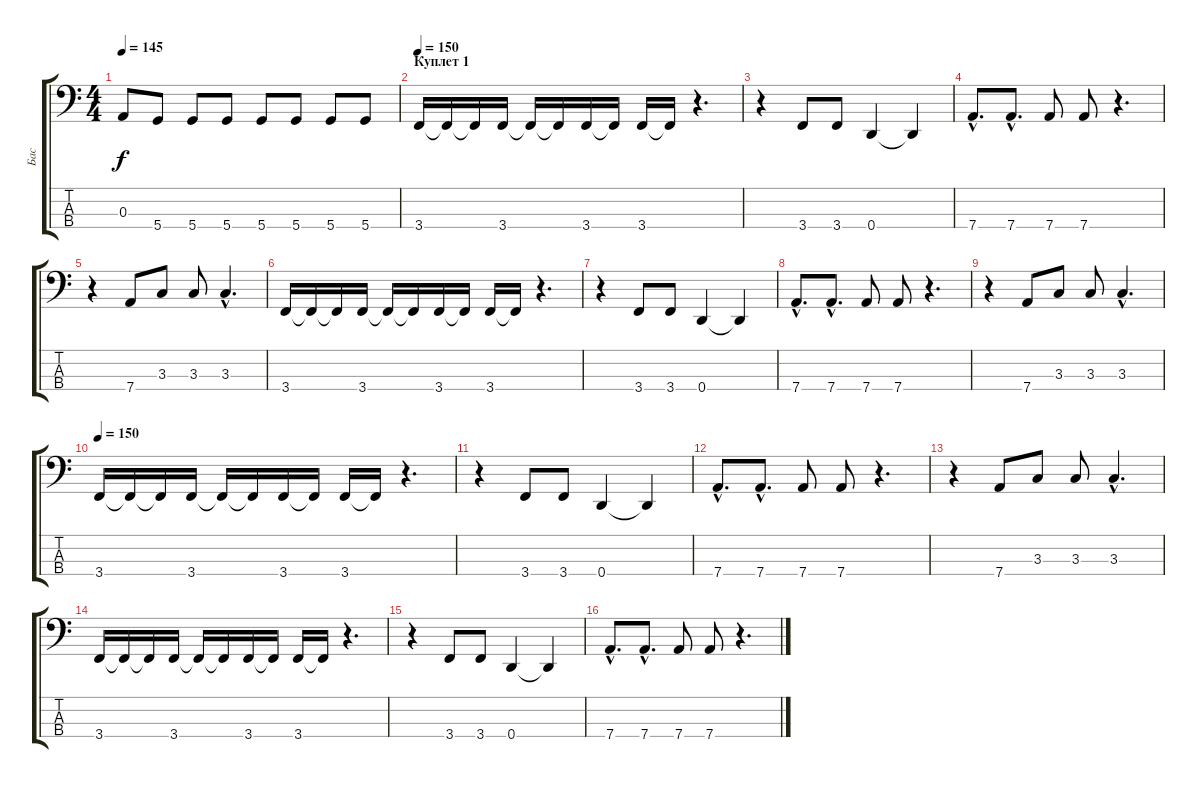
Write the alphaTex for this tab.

\track ("Бас" "Бас") {instrument electricbassfinger}
\staff {score tabs}
\tuning (G2 D2 A1 D1) {hide}
\ts (4 4)
\tempo 145
\clef f4
\ks c
0.3.8{dy f} 5.4.8 5.4.8 5.4.8 5.4.8 5.4.8 5.4.8 5.4.8 |
\section ("" "Куплет 1")
\tempo 150
3.4.16 3.4{t}.16 3.4{t}.16 3.4.16 3.4{t}.16 3.4{t}.16 3.4.16 3.4{t}.16 3.4.16 3.4{t}.16 r.4{d} |
r.4 3.4.8 3.4.8 0.4.4 0.4{t}.4 |
7.4{hac}.8{d} 7.4{hac}.8{d} 7.4.8 7.4.8 r.4{d} |
r.4 7.4.8 3.3.8 3.3.8 3.3{hac}.4{d} |
3.4.16 3.4{t}.16 3.4{t}.16 3.4.16 3.4{t}.16 3.4{t}.16 3.4.16 3.4{t}.16 3.4.16 3.4{t}.16 r.4{d} |
r.4 3.4.8 3.4.8 0.4.4 0.4{t}.4 |
7.4{hac}.8{d} 7.4{hac}.8{d} 7.4.8 7.4.8 r.4{d} |
r.4 7.4.8 3.3.8 3.3.8 3.3{hac}.4{d} |
\tempo 150
3.4.16 3.4{t}.16 3.4{t}.16 3.4.16 3.4{t}.16 3.4{t}.16 3.4.16 3.4{t}.16 3.4.16 3.4{t}.16 r.4{d} |
r.4 3.4.8 3.4.8 0.4.4 0.4{t}.4 |
7.4{hac}.8{d} 7.4{hac}.8{d} 7.4.8 7.4.8 r.4{d} |
r.4 7.4.8 3.3.8 3.3.8 3.3{hac}.4{d} |
3.4.16 3.4{t}.16 3.4{t}.16 3.4.16 3.4{t}.16 3.4{t}.16 3.4.16 3.4{t}.16 3.4.16 3.4{t}.16 r.4{d} |
r.4 3.4.8 3.4.8 0.4.4 0.4{t}.4 |
7.4{hac}.8{d} 7.4{hac}.8{d} 7.4.8 7.4.8 r.4{d}
